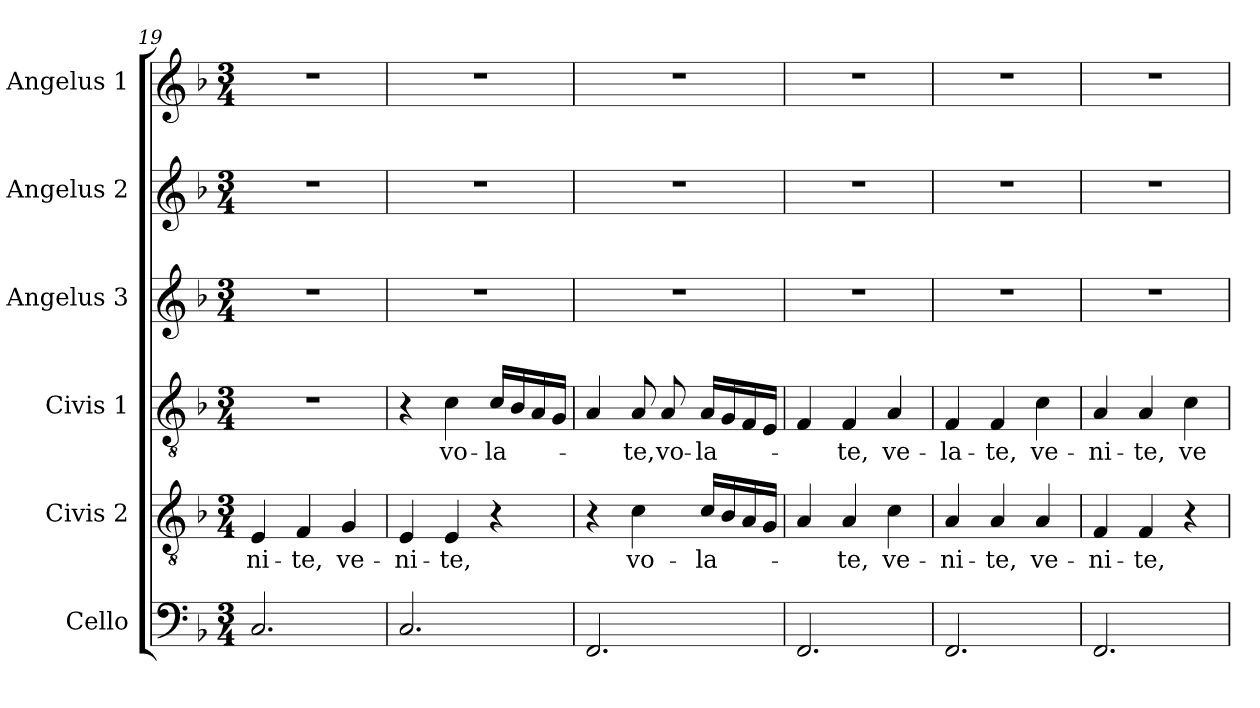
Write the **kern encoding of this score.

**kern	**kern	**text	**kern	**text	**kern	**kern	**kern
*part6	*part5	*part5	*part4	*part4	*part3	*part2	*part1
*staff6	*staff5	*staff5	*staff4	*staff4	*staff3	*staff2	*staff1
*I"Cello	*I"Civis 2	*	*I"Civis 1	*	*I"Angelus 3	*I"Angelus 2	*I"Angelus 1
*	*I'Cv 2	*	*I'Cv 1	*	*I'An 3	*I'An 2	*I'An 1
*clefF4	*clefGv2	*	*clefGv2	*	*clefG2	*clefG2	*clefG2
*k[b-]	*k[b-]	*	*k[b-]	*	*k[b-]	*k[b-]	*k[b-]
*F:	*F:	*	*F:	*	*F:	*F:	*F:
*M3/4	*M3/4	*	*M3/4	*	*M3/4	*M3/4	*M3/4
=19	=19	=19	=19	=19	=19	=19	=19
!	!	!LO:LY:b	!	!	!	!	!
2.C/	4E/	-ni-	2.r	.	2.r	2.r	2.r
!	!	!LO:LY:b	!	!	!	!	!
.	4F/	-te,	.	.	.	.	.
!	!	!LO:LY:b	!	!	!	!	!
.	4G/	ve-	.	.	.	.	.
=20	=20	=20	=20	=20	=20	=20	=20
!	!	!LO:LY:b	!	!	!	!	!
2.C/	4E/	-ni-	4r	.	2.r	2.r	2.r
!	!	!LO:LY:b	!	!	!	!	!
!	!	!	!	!LO:LY:b	!	!	!
.	4E/	-te,	4c\	vo-	.	.	.
!	!	!	!	!LO:LY:b	!	!	!
.	4r	.	16c/LL	-la-	.	.	.
.	.	.	16B-/	.	.	.	.
.	.	.	16A/	.	.	.	.
.	.	.	16G/JJ	.	.	.	.
=21	=21	=21	=21	=21	=21	=21	=21
2.FF/	4r	.	4A/	.	2.r	2.r	2.r
!	!	!LO:LY:b	!	!	!	!	!
!	!	!	!	!LO:LY:b	!	!	!
.	4c\	vo-	8A/	-te,	.	.	.
!	!	!	!	!LO:LY:b	!	!	!
.	.	.	8A/	vo-	.	.	.
!	!	!LO:LY:b	!	!	!	!	!
!	!	!	!	!LO:LY:b	!	!	!
.	16c/LL	-la-	16A/LL	-la-	.	.	.
.	16B-/	.	16G/	.	.	.	.
.	16A/	.	16F/	.	.	.	.
.	16G/JJ	.	16E/JJ	.	.	.	.
=22	=22	=22	=22	=22	=22	=22	=22
2.FF/	4A/	.	4F/	.	2.r	2.r	2.r
!	!	!LO:LY:b	!	!	!	!	!
!	!	!	!	!LO:LY:b	!	!	!
.	4A/	-te,	4F/	-te,	.	.	.
!	!	!LO:LY:b	!	!	!	!	!
!	!	!	!	!LO:LY:b	!	!	!
.	4c\	ve-	4A/	ve-	.	.	.
!!LO:LB:g=z
=23	=23	=23	=23	=23	=23	=23	=23
!	!	!LO:LY:b	!	!	!	!	!
!	!	!	!	!LO:LY:b	!	!	!
2.FF/	4A/	-ni-	4F/	-la-	2.r	2.r	2.r
!	!	!LO:LY:b	!	!	!	!	!
!	!	!	!	!LO:LY:b	!	!	!
.	4A/	-te,	4F/	-te,	.	.	.
!	!	!LO:LY:b	!	!	!	!	!
!	!	!	!	!LO:LY:b	!	!	!
.	4A/	ve-	4c\	ve-	.	.	.
=24	=24	=24	=24	=24	=24	=24	=24
!	!	!LO:LY:b	!	!	!	!	!
!	!	!	!	!LO:LY:b	!	!	!
2.FF/	4F/	-ni-	4A/	-ni-	2.r	2.r	2.r
!	!	!LO:LY:b	!	!	!	!	!
!	!	!	!	!LO:LY:b	!	!	!
.	4F/	-te,	4A/	-te,	.	.	.
!	!	!	!	!LO:LY:b	!	!	!
.	4r	.	4c\	ve-	.	.	.
=	=	=	=	=	=	=	=
*-	*-	*-	*-	*-	*-	*-	*-
